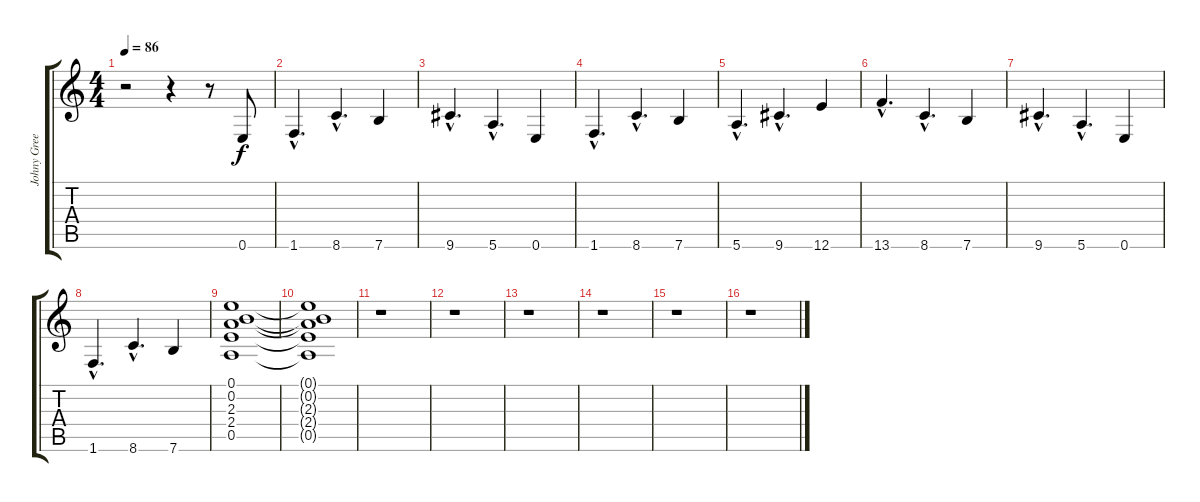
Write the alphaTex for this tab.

\track ("Johny Greenwood" "Johny Gree") {instrument overdrivenguitar}
\staff {score tabs}
\tuning (E4 B3 G3 D3 A2 E2) {hide}
\ts (4 4)
\tempo 86
\clef g2
\ks c
r.2{dy f instrument overdrivenguitar} r.4 r.8 0.6.8 |
1.6{hac}.4{d} 8.6{hac}.4{d} 7.6.4 |
9.6{hac}.4{d} 5.6{hac}.4{d} 0.6.4 |
1.6{hac}.4{d} 8.6{hac}.4{d} 7.6.4 |
5.6{hac}.4{d} 9.6{hac}.4{d} 12.6.4 |
13.6{hac}.4{d} 8.6{hac}.4{d} 7.6.4 |
9.6{hac}.4{d} 5.6{hac}.4{d} 0.6.4 |
1.6{hac}.4{d} 8.6{hac}.4{d} 7.6.4 |
(0.1 0.2 2.3 2.4 0.5).1 |
(0.1{t} 0.2{t} 2.3{t} 2.4{t} 0.5{t}).1 |
r.1 |
r.1 |
r.1 |
r.1 |
r.1 |
r.1
